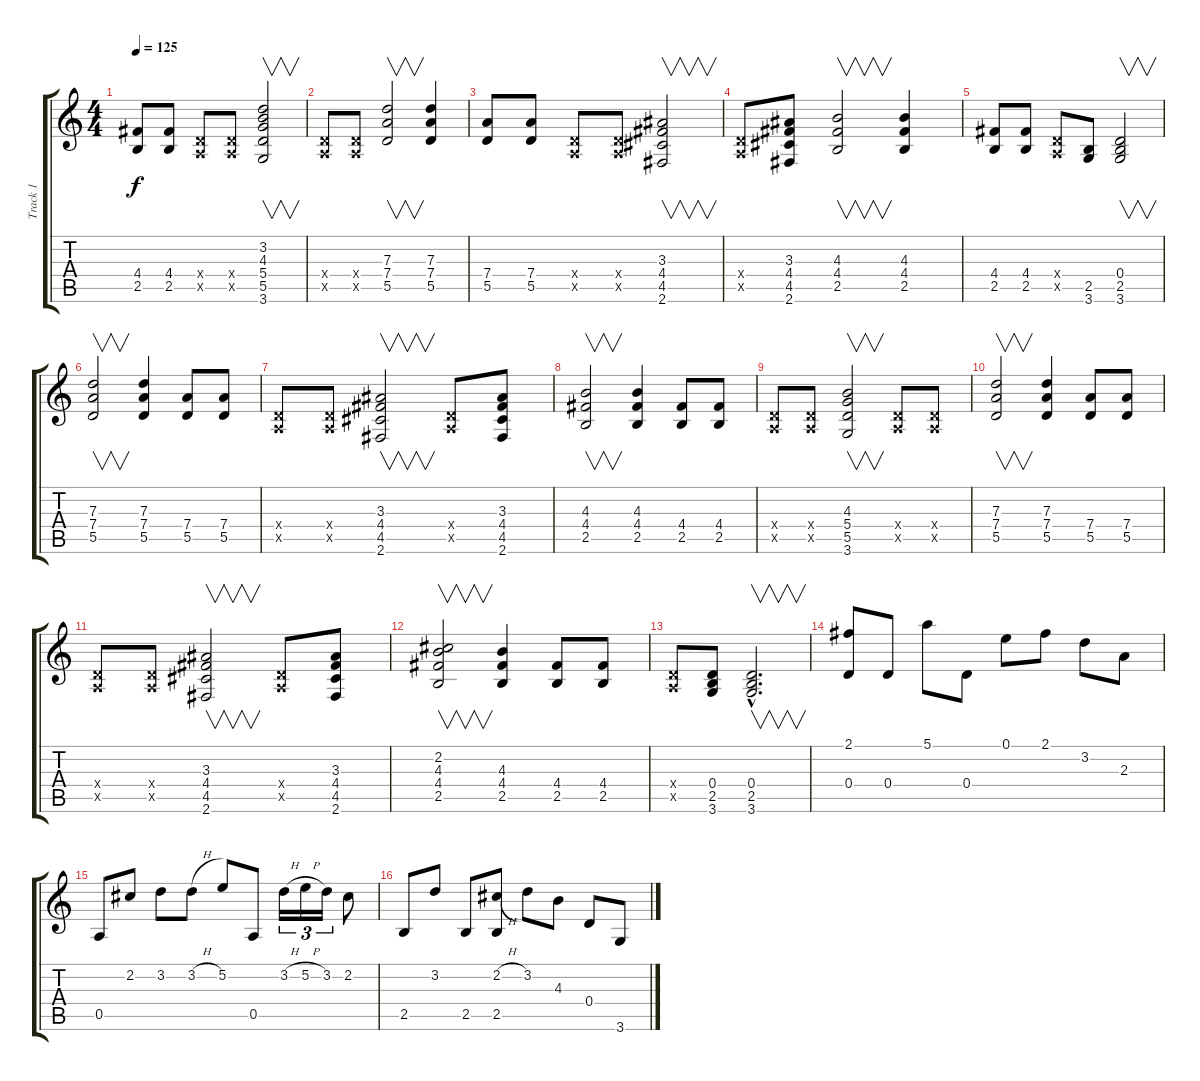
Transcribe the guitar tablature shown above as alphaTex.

\track ("Track 1" "Track 1") {instrument electricguitarclean}
\staff {score tabs}
\tuning (E4 B3 G3 D3 A2 E2) {hide}
\ts (4 4)
\tempo 125
\clef g2
\ks c
(4.4 2.5).8{dy f} (4.4 2.5).8 (0.4{x} 0.5{x}).8 (0.4{x} 0.5{x}).8 (3.2 4.3 5.4 5.5 3.6).2{v} |
(0.4{x} 0.5{x}).8 (0.4{x} 0.5{x}).8 (7.3 7.4 5.5).2{v} (7.3 7.4 5.5).4 |
(7.4 5.5).8 (7.4 5.5).8 (0.4{x} 0.5{x}).8 (0.4{x} 0.5{x}).8 (3.3 4.4 4.5 2.6).2{v} |
(0.4{x} 0.5{x}).8 (3.3 4.4 4.5 2.6).8 (4.3 4.4 2.5).2{v} (4.3 4.4 2.5).4 |
(4.4 2.5).8 (4.4 2.5).8 (0.4{x} 0.5{x}).8 (2.5 3.6).8 (0.4 2.5 3.6).2{v} |
(7.3 7.4 5.5).2{v} (7.3 7.4 5.5).4 (7.4 5.5).8 (7.4 5.5).8 |
(0.4{x} 0.5{x}).8 (0.4{x} 0.5{x}).8 (3.3 4.4 4.5 2.6).2{v} (0.4{x} 0.5{x}).8 (3.3 4.4 4.5 2.6).8 |
(4.3 4.4 2.5).2{v} (4.3 4.4 2.5).4 (4.4 2.5).8 (4.4 2.5).8 |
(0.4{x} 0.5{x}).8 (0.4{x} 0.5{x}).8 (4.3 5.4 5.5 3.6).2{v} (0.4{x} 0.5{x}).8 (0.4{x} 0.5{x}).8 |
(7.3 7.4 5.5).2{v} (7.3 7.4 5.5).4 (7.4 5.5).8 (7.4 5.5).8 |
(0.4{x} 0.5{x}).8 (0.4{x} 0.5{x}).8 (3.3 4.4 4.5 2.6).2{v} (0.4{x} 0.5{x}).8 (3.3 4.4 4.5 2.6).8 |
(2.2 4.3 4.4 2.5).2{v} (4.3 4.4 2.5).4 (4.4 2.5).8 (4.4 2.5).8 |
(0.4{x} 0.5{x}).8 (0.4 2.5 3.6).8 (0.4{hac} 2.5{hac} 3.6{hac}).2{v d} |
(2.1 0.4).8{instrument electricguitarclean} 0.4.8 5.1.8 0.4.8 0.1.8 2.1.8 3.2.8 2.3.8 |
0.5.8 2.2.8 3.2.8 3.2{h}.8 5.2.8 0.5.8 3.2{h}.16{tu (3 2)} 5.2{h}.16{tu (3 2)} 3.2.16{tu (3 2)} 2.2.8 |
2.5.8 3.2.8 2.5.8 (2.2{h} 2.5).8 3.2.8 4.3.8 0.4.8 3.6.8
